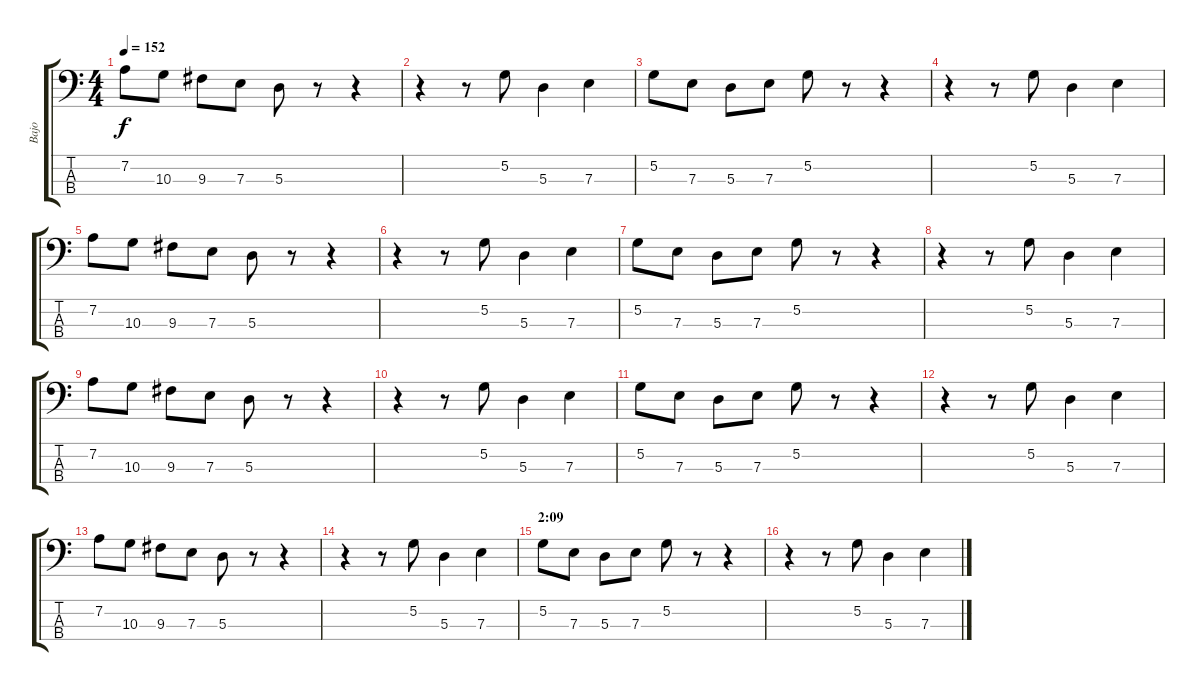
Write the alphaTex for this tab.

\track ("Bajo" "Bajo") {instrument electricbasspick}
\staff {score tabs}
\tuning (G2 D2 A1 E1) {hide}
\ts (4 4)
\tempo 152
\clef f4
\ks c
7.2.8{dy f} 10.3.8 9.3.8 7.3.8 5.3.8 r.8 r.4 |
r.4 r.8 5.2.8 5.3.4 7.3.4 |
5.2.8 7.3.8 5.3.8 7.3.8 5.2.8 r.8 r.4 |
r.4 r.8 5.2.8 5.3.4 7.3.4 |
7.2.8 10.3.8 9.3.8 7.3.8 5.3.8 r.8 r.4 |
r.4 r.8 5.2.8 5.3.4 7.3.4 |
5.2.8 7.3.8 5.3.8 7.3.8 5.2.8 r.8 r.4 |
r.4 r.8 5.2.8 5.3.4 7.3.4 |
7.2.8 10.3.8 9.3.8 7.3.8 5.3.8 r.8 r.4 |
r.4 r.8 5.2.8 5.3.4 7.3.4 |
5.2.8 7.3.8 5.3.8 7.3.8 5.2.8 r.8 r.4 |
r.4 r.8 5.2.8 5.3.4 7.3.4 |
7.2.8 10.3.8 9.3.8 7.3.8 5.3.8 r.8 r.4 |
r.4 r.8 5.2.8 5.3.4 7.3.4 |
\section ("" "2:09")
5.2.8 7.3.8 5.3.8 7.3.8 5.2.8 r.8 r.4 |
r.4 r.8 5.2.8 5.3.4 7.3.4
